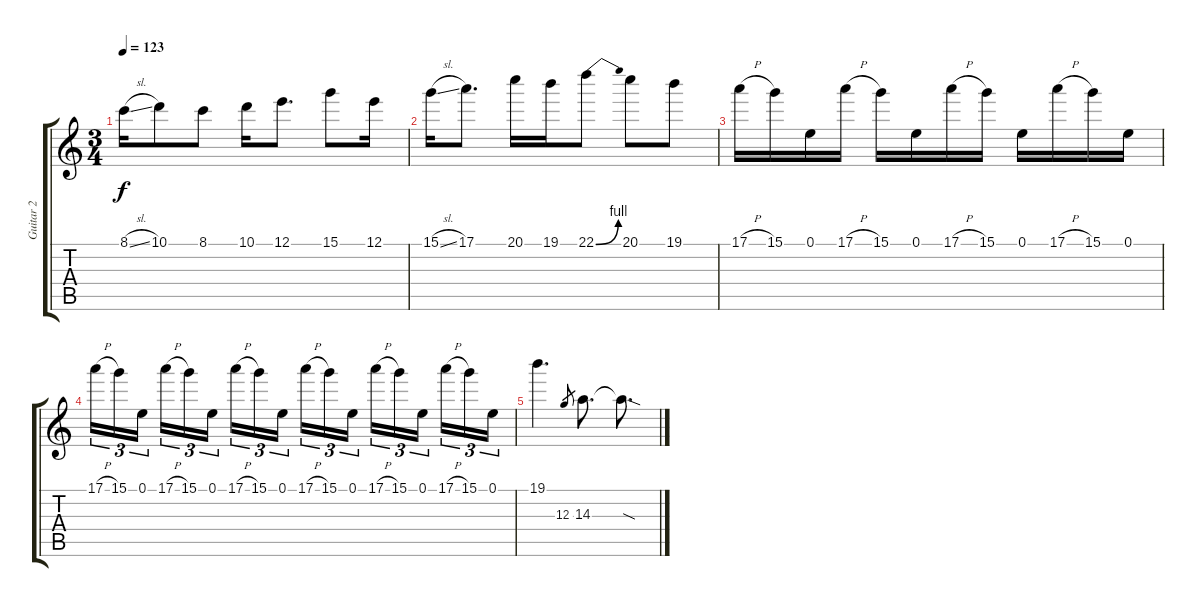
\track ("Guitar 2" "Guitar 2") {instrument distortionguitar}
\staff {score tabs}
\tuning (E4 B3 G3 D3 A2 E2) {hide}
\ts (3 4)
\tempo 123
\clef g2
\ks c
8.1{sl}.16{dy f} 10.1.8 8.1.8 10.1.16 12.1.8{d} 15.1.8 12.1.16 |
15.1{sl}.16 17.1.8{d} 20.1.16 19.1.16 22.1{be (bend 0 0 60 4)}.8 20.1.8 19.1.8 |
17.1{h}.16 15.1.16 0.1.16 17.1{h}.16 15.1.16 0.1.16 17.1{h}.16 15.1.16 0.1.16 17.1{h}.16 15.1.16 0.1.16 |
17.1{h}.16{tu (3 2)} 15.1.16{tu (3 2)} 0.1.16{tu (3 2) beam splitsecondary} 17.1{h}.16{tu (3 2)} 15.1.16{tu (3 2)} 0.1.16{tu (3 2)} 17.1{h}.16{tu (3 2)} 15.1.16{tu (3 2)} 0.1.16{tu (3 2) beam splitsecondary} 17.1{h}.16{tu (3 2)} 15.1.16{tu (3 2)} 0.1.16{tu (3 2)} 17.1{h}.16{tu (3 2)} 15.1.16{tu (3 2)} 0.1.16{tu (3 2) beam splitsecondary} 17.1{h}.16{tu (3 2)} 15.1.16{tu (3 2)} 0.1.16{tu (3 2)} |
19.1.4{d} 12.3.8{gr} 14.3.8{d} 14.3{sod t}.8{d}
